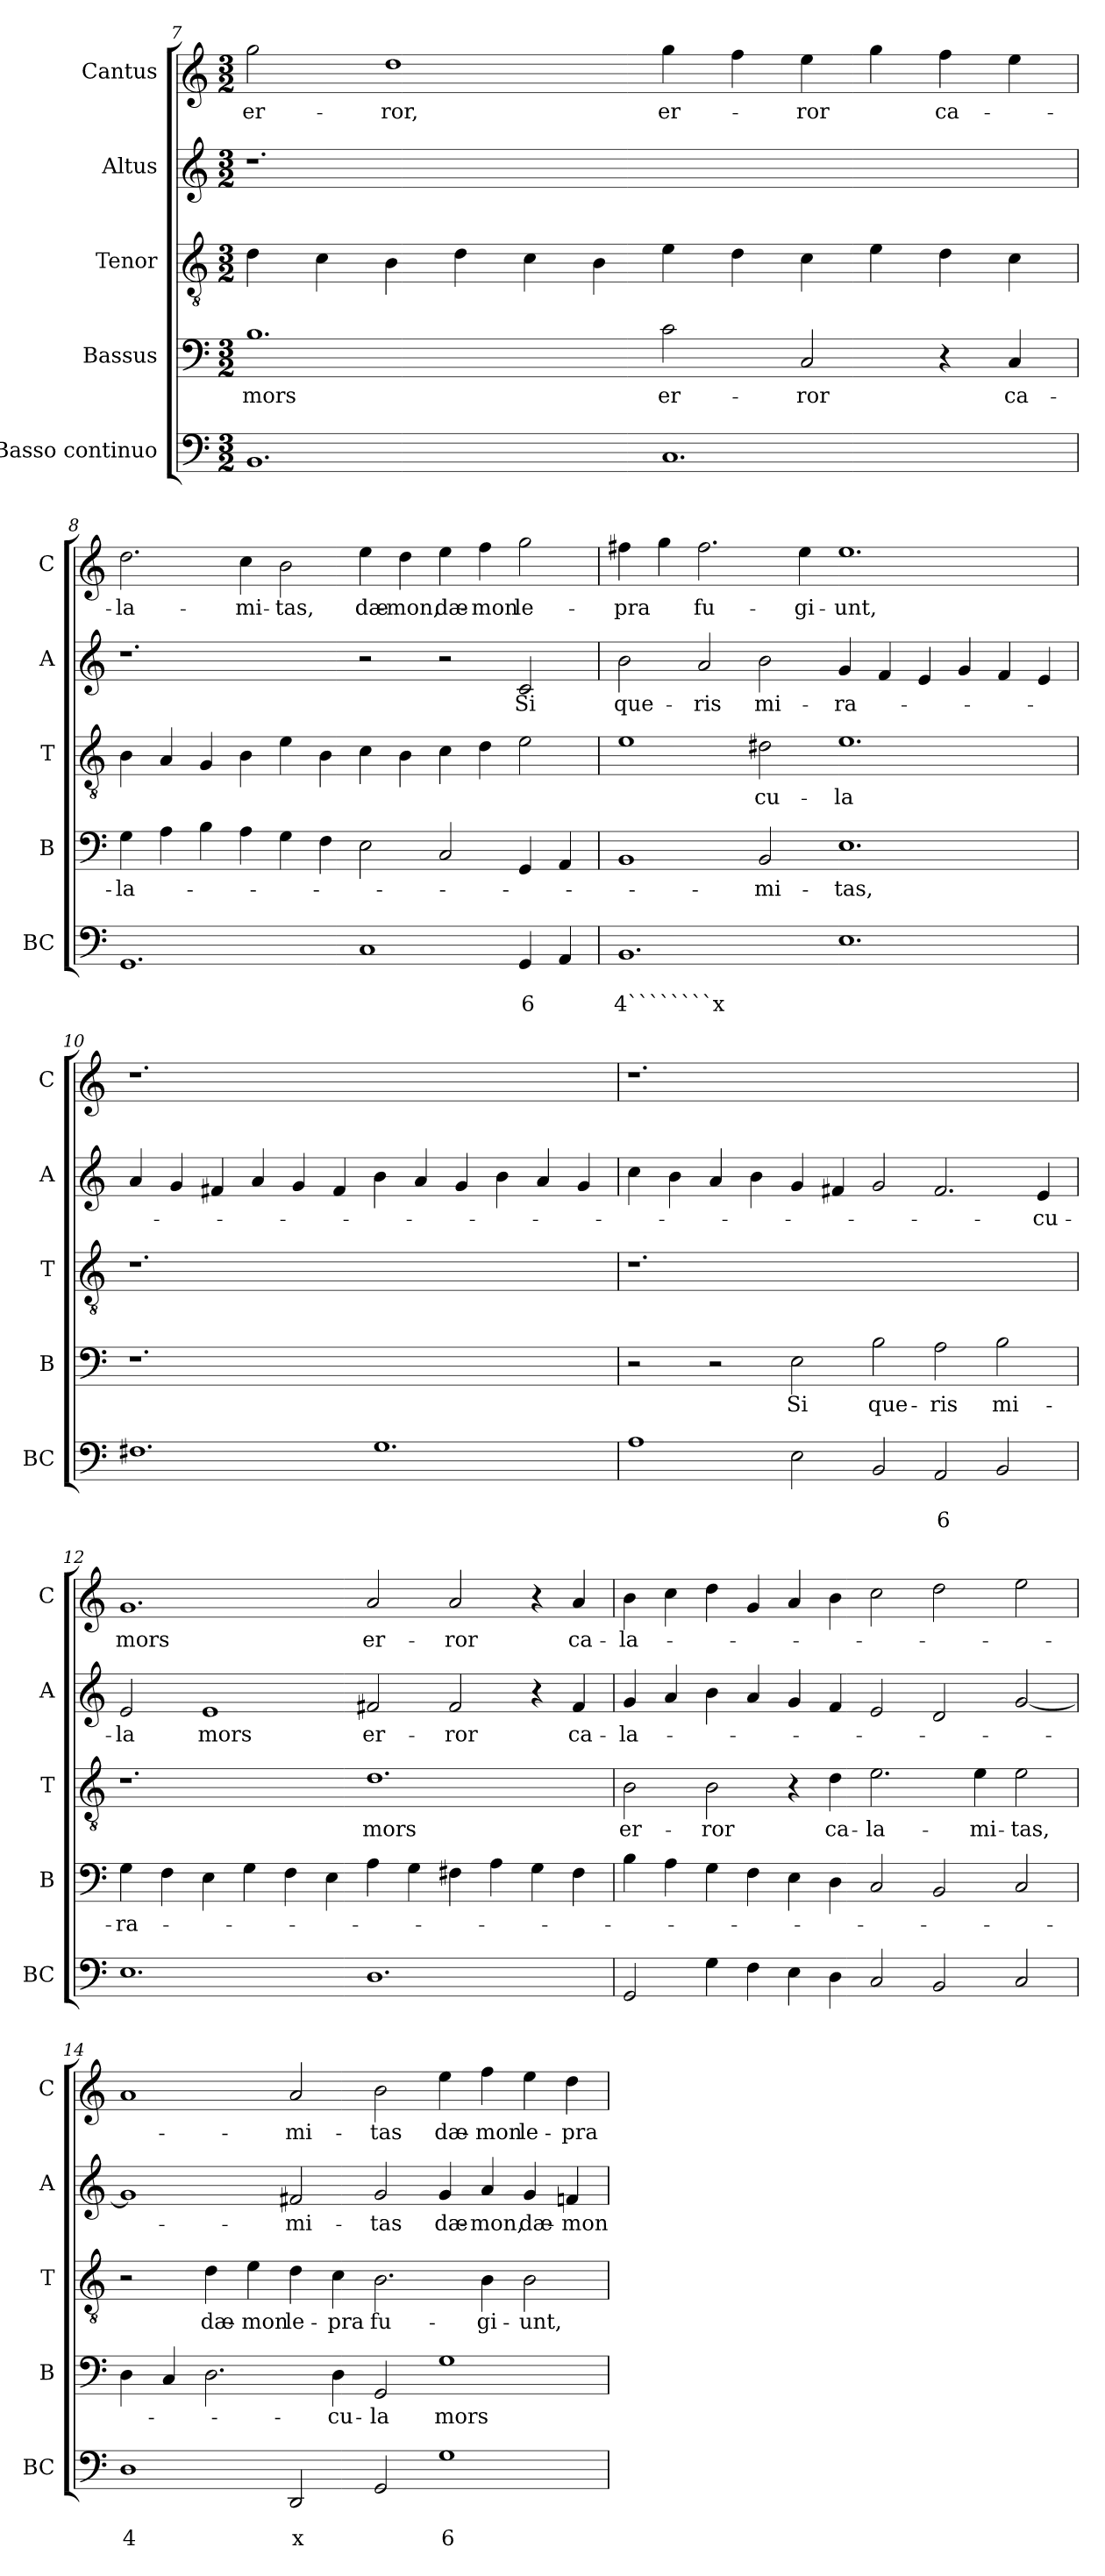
**kern	**text	**text	**kern	**text	**kern	**text	**kern	**text	**kern	**text
*part5	*part5	*part5	*part4	*part4	*part3	*part3	*part2	*part2	*part1	*part1
*staff5	*staff5	*staff5	*staff4	*staff4	*staff3	*staff3	*staff2	*staff2	*staff1	*staff1
*I"Basso continuo	*	*	*I"Bassus	*	*I"Tenor	*	*I"Altus	*	*I"Cantus	*
*I'BC	*	*	*I'B	*	*I'T	*	*I'A	*	*I'C	*
*clefF4	*	*	*clefF4	*	*clefGv2	*	*clefG2	*	*clefG2	*
*k[]	*	*	*k[]	*	*k[]	*	*k[]	*	*k[]	*
*C:	*	*	*C:	*	*C:	*	*C:	*	*C:	*
*M3/2	*	*	*M3/2	*	*M3/2	*	*M3/2	*	*M3/2	*
=7	=7	=7	=7	=7	=7	=7	=7	=7	=7	=7
!	!	!	!	!LO:LY:b	!	!	!	!	!	!LO:LY:b
1.BB	.	.	1.B	mors	4d\	.	1.r	.	2gg\	er-
.	.	.	.	.	4c\	.	.	.	.	.
!	!	!	!	!	!	!	!	!	!	!LO:LY:b
.	.	.	.	.	4B\	.	.	.	1dd	-ror,
.	.	.	.	.	4d\	.	.	.	.	.
.	.	.	.	.	4c\	.	.	.	.	.
.	.	.	.	.	4B\	.	.	.	.	.
!	!	!	!	!LO:LY:b	!	!	!	!	!	!LO:LY:b
1.C	.	.	2c\	er-	4e\	.	1.ryy	.	4gg\	er-
.	.	.	.	.	4d\	.	.	.	4ff\	.
!	!	!	!	!LO:LY:b	!	!	!	!	!	!LO:LY:b
.	.	.	2C/	-ror	4c\	.	.	.	4ee\	-ror
.	.	.	.	.	4e\	.	.	.	4gg\	.
!	!	!	!	!	!	!	!	!	!	!LO:LY:b
.	.	.	4r	.	4d\	.	.	.	4ff\	ca-
!	!	!	!	!LO:LY:b	!	!	!	!	!	!
.	.	.	4C/	ca-	4c\	.	.	.	4ee\	.
=8	=8	=8	=8	=8	=8	=8	=8	=8	=8	=8
!	!	!	!	!LO:LY:b	!	!	!	!	!	!LO:LY:b
1.GG	.	.	4G\	-la-	4B\	.	1.r	.	2.dd\	-la-
.	.	.	4A\	.	4A/	.	.	.	.	.
.	.	.	4B\	.	4G/	.	.	.	.	.
!	!	!	!	!	!	!	!	!	!	!LO:LY:b
.	.	.	4A\	.	4B\	.	.	.	4cc\	-mi-
!	!	!	!	!	!	!	!	!	!	!LO:LY:b
.	.	.	4G\	.	4e\	.	.	.	2b\	-tas,
.	.	.	4F\	.	4B\	.	.	.	.	.
!	!	!	!	!	!	!	!	!	!	!LO:LY:b
1C	.	.	2E\	.	4c\	.	2r	.	4ee\	dæ-
!	!	!	!	!	!	!	!	!	!	!LO:LY:b
.	.	.	.	.	4B\	.	.	.	4dd\	-mon,
!	!	!	!	!	!	!	!	!	!	!LO:LY:b
.	.	.	2C/	.	4c\	.	2r	.	4ee\	dæ-
!	!	!	!	!	!	!	!	!	!	!LO:LY:b
.	.	.	.	.	4d\	.	.	.	4ff\	-mon
!	!	!LO:LY:b	!	!	!	!	!	!LO:LY:b	!	!LO:LY:b
4GG/	.	6	4GG/	.	2e\	.	2c/	Si	2gg\	le-
4AA/	.	.	4AA/	.	.	.	.	.	.	.
=9	=9	=9	=9	=9	=9	=9	=9	=9	=9	=9
!	!	!LO:LY:b	!	!	!	!	!	!LO:LY:b	!	!LO:LY:b
1.BB	.	4````````x	1BB	.	1e	.	2b\	que-	4ff#X\	-pra
.	.	.	.	.	.	.	.	.	4gg\	.
!	!	!	!	!	!	!	!	!LO:LY:b	!	!LO:LY:b
.	.	.	.	.	.	.	2a/	-ris	2.ff#\	fu-
!	!	!	!	!LO:LY:b	!	!LO:LY:b	!	!LO:LY:b	!	!
.	.	.	2BB/	-mi-	2d#X\	-cu-	2b\	mi-	.	.
!	!	!	!	!	!	!	!	!	!	!LO:LY:b
.	.	.	.	.	.	.	.	.	4ee\	-gi-
!	!	!	!	!LO:LY:b	!	!LO:LY:b	!	!LO:LY:b	!	!LO:LY:b
1.E	.	.	1.E	-tas,	1.e	-la	4g/	-ra-	1.ee	-unt,
.	.	.	.	.	.	.	4f/	.	.	.
.	.	.	.	.	.	.	4e/	.	.	.
.	.	.	.	.	.	.	4g/	.	.	.
.	.	.	.	.	.	.	4f/	.	.	.
.	.	.	.	.	.	.	4e/	.	.	.
!!LO:PB:g=z
=10	=10	=10	=10	=10	=10	=10	=10	=10	=10	=10
1.F#X	.	.	1.r	.	1.r	.	4a/	.	1.r	.
.	.	.	.	.	.	.	4g/	.	.	.
.	.	.	.	.	.	.	4f#X/	.	.	.
.	.	.	.	.	.	.	4a/	.	.	.
.	.	.	.	.	.	.	4g/	.	.	.
.	.	.	.	.	.	.	4f#/	.	.	.
1.G	.	.	1.ryy	.	1.ryy	.	4b\	.	1.ryy	.
.	.	.	.	.	.	.	4a/	.	.	.
.	.	.	.	.	.	.	4g/	.	.	.
.	.	.	.	.	.	.	4b\	.	.	.
.	.	.	.	.	.	.	4a/	.	.	.
.	.	.	.	.	.	.	4g/	.	.	.
=11	=11	=11	=11	=11	=11	=11	=11	=11	=11	=11
1A	.	.	2r	.	1.r	.	4cc\	.	1.r	.
.	.	.	.	.	.	.	4b\	.	.	.
.	.	.	2r	.	.	.	4a/	.	.	.
.	.	.	.	.	.	.	4b\	.	.	.
!	!	!	!	!LO:LY:b	!	!	!	!	!	!
2E\	.	.	2E\	Si	.	.	4g/	.	.	.
.	.	.	.	.	.	.	4f#X/	.	.	.
!	!	!	!	!LO:LY:b	!	!	!	!	!	!
2BB/	.	.	2B\	que-	1.ryy	.	2g/	.	1.ryy	.
!	!	!LO:LY:b	!	!LO:LY:b	!	!	!	!	!	!
2AA/	.	6	2A\	-ris	.	.	2.f#/	.	.	.
!	!	!	!	!LO:LY:b	!	!	!	!	!	!
2BB/	.	.	2B\	mi-	.	.	.	.	.	.
!	!	!	!	!	!	!	!	!LO:LY:b	!	!
.	.	.	.	.	.	.	4e/	-cu-	.	.
=12	=12	=12	=12	=12	=12	=12	=12	=12	=12	=12
!	!	!	!	!LO:LY:b	!	!	!	!LO:LY:b	!	!LO:LY:b
1.E	.	.	4G\	-ra-	1.r	.	2e/	-la	1.g	mors
.	.	.	4F\	.	.	.	.	.	.	.
!	!	!	!	!	!	!	!	!LO:LY:b	!	!
.	.	.	4E\	.	.	.	1e	mors	.	.
.	.	.	4G\	.	.	.	.	.	.	.
.	.	.	4F\	.	.	.	.	.	.	.
.	.	.	4E\	.	.	.	.	.	.	.
!	!	!	!	!	!	!LO:LY:b	!	!LO:LY:b	!	!LO:LY:b
1.D	.	.	4A\	.	1.d	mors	2f#X/	er-	2a/	er-
.	.	.	4G\	.	.	.	.	.	.	.
!	!	!	!	!	!	!	!	!LO:LY:b	!	!LO:LY:b
.	.	.	4F#X\	.	.	.	2f#/	-ror	2a/	-ror
.	.	.	4A\	.	.	.	.	.	.	.
.	.	.	4G\	.	.	.	4r	.	4r	.
!	!	!	!	!	!	!	!	!LO:LY:b	!	!LO:LY:b
.	.	.	4F#\	.	.	.	4f#/	ca-	4a/	ca-
=13	=13	=13	=13	=13	=13	=13	=13	=13	=13	=13
!	!	!	!	!	!	!LO:LY:b	!	!LO:LY:b	!	!LO:LY:b
2GG/	.	.	4B\	.	2B\	er-	4g/	-la-	4b\	-la-
.	.	.	4A\	.	.	.	4a/	.	4cc\	.
!	!	!	!	!	!	!LO:LY:b	!	!	!	!
4G\	.	.	4G\	.	2B\	-ror	4b\	.	4dd\	.
4F\	.	.	4F\	.	.	.	4a/	.	4g/	.
4E\	.	.	4E\	.	4r	.	4g/	.	4a/	.
!	!	!	!	!	!	!LO:LY:b	!	!	!	!
4D\	.	.	4D\	.	4d\	ca-	4f/	.	4b\	.
!	!	!	!	!	!	!LO:LY:b	!	!	!	!
2C/	.	.	2C/	.	2.e\	-la-	2e/	.	2cc\	.
2BB/	.	.	2BB/	.	.	.	2d/	.	2dd\	.
!	!	!	!	!	!	!LO:LY:b	!	!	!	!
.	.	.	.	.	4e\	-mi-	.	.	.	.
!	!	!	!	!	!	!LO:LY:b	!	!	!	!
2C/	.	.	2C/	.	2e\	-tas,	[2g/	.	2ee\	.
!!LO:LB:g=z
=14	=14	=14	=14	=14	=14	=14	=14	=14	=14	=14
!	!	!LO:LY:b	!	!	!	!	!	!	!	!
1D	.	4	4D\	.	2r	.	1g]	.	1a	.
.	.	.	4C/	.	.	.	.	.	.	.
!	!	!	!	!	!	!LO:LY:b	!	!	!	!
.	.	.	2.D\	.	4d\	dæ-	.	.	.	.
!	!	!	!	!	!	!LO:LY:b	!	!	!	!
.	.	.	.	.	4e\	-mon	.	.	.	.
!	!	!LO:LY:b	!	!	!	!LO:LY:b	!	!LO:LY:b	!	!LO:LY:b
2DD/	.	x	.	.	4d\	le-	2f#X/	-mi-	2a/	-mi-
!	!	!	!	!LO:LY:b	!	!LO:LY:b	!	!	!	!
.	.	.	4D\	-cu-	4c\	-pra	.	.	.	.
!	!	!	!	!LO:LY:b	!	!LO:LY:b	!	!LO:LY:b	!	!LO:LY:b
2GG/	.	.	2GG/	-la	2.B\	fu-	2g/	-tas	2b\	-tas
!	!	!LO:LY:b	!	!LO:LY:b	!	!	!	!LO:LY:b	!	!LO:LY:b
1G	.	6	1G	mors	.	.	4g/	dæ-	4ee\	dæ-
!	!	!	!	!	!	!LO:LY:b	!	!LO:LY:b	!	!LO:LY:b
.	.	.	.	.	4B\	-gi-	4a/	-mon,	4ff\	-mon
!	!	!	!	!	!	!LO:LY:b	!	!LO:LY:b	!	!LO:LY:b
.	.	.	.	.	2B\	-unt,	4g/	dæ-	4ee\	le-
!	!	!	!	!	!	!	!	!LO:LY:b	!	!LO:LY:b
.	.	.	.	.	.	.	4fn/	-mon	4dd\	-pra
=	=	=	=	=	=	=	=	=	=	=
*-	*-	*-	*-	*-	*-	*-	*-	*-	*-	*-
